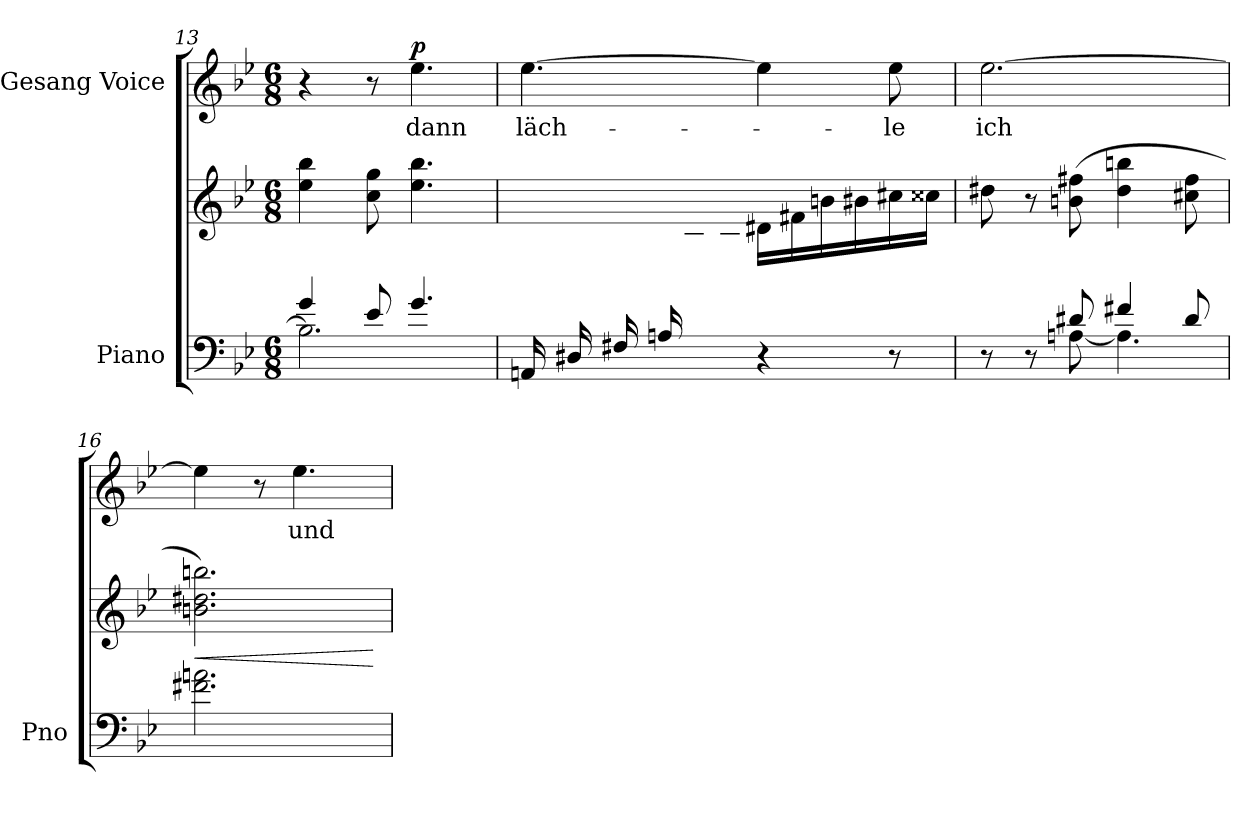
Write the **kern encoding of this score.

**kern	**kern	**dynam	**kern	**text	**dynam
*part2	*part2	*part2	*part1	*part1	*part1
*staff3	*staff2	*staff2/3	*staff1	*staff1	*staff1
*I"Piano	*	*	*I"Gesang Voice	*	*
*I'Pno	*	*	*	*	*
*clefF4	*clefG2	*	*clefG2	*	*
*k[b-e-]	*k[b-e-]	*	*k[b-e-]	*	*
*M6/8	*M6/8	*	*M6/8	*	*
=13	=13	=13	=13	=13	=13
*^	*	*	*	*	*
4g/	2.B-\]	4ee-\ 4bb-\	.	4r	.	.
8e-/	.	8cc\ 8gg\	.	8r	.	.
!	!	!	!	!	!	!LO:DY:a
4.g/	.	4.ee-\ 4.bb-\	.	4.ee-\	dann	p
=14	=14	=14	=14	=14	=14	=14
*	*	*^	*	*	*	*
(16AAn/LL	4.ryy	2.ryy	4ryy	.	[4.ee-\	läch-	.
16D#X/	.	.	.	.	.	.	.
16F#X/	.	.	.	.	.	.	.
16An/	.	.	.	.	.	.	.
2ryy	.	.	16Bn\	.	.	.	.
.	.	.	16c#X\JJ	.	.	.	.
.	4r	.	16d#X\LL	.	4ee-\]	.	.
.	.	.	16f#X\	.	.	.	.
.	.	.	16bn\	.	.	.	.
.	.	.	16b#X\	.	.	.	.
.	8r	.	16cc#X\	.	8ee-\	-le	.
.	.	.	16cc##X\JJ	.	.	.	.
*	*	*v	*v	*	*	*	*
=15	=15	=15	=15	=15	=15	=15
8r	4ryy	8dd#X\)	.	[2.ee-\	ich	.
8r	.	8r	.	.	.	.
8d#X/	[8An\	(8bn\ 8ff#X\	.	.	.	.
4f#X/	4.A\]	4dd#\ 4bbn\	.	.	.	.
8d#/	.	8cc#X\ 8ff#\	.	.	.	.
=16	=16	=16	=16	=16	=16	=16
!	!	!	!LO:HP:b	!	!	!
2.f#X\ 2.an\	4.ryy	2.bn\ 2.dd#X\ 2.bbn\)	<	4ee-\]	.	.
.	.	.	.	8r	.	.
.	4ryy	.	.	4.ee-\	und	.
.	8ryy	.	.	.	.	.
*v	*v	*	*	*	*	*
.	.	[	.	.	.
=	=	=	=	=	=
*-	*-	*-	*-	*-	*-
